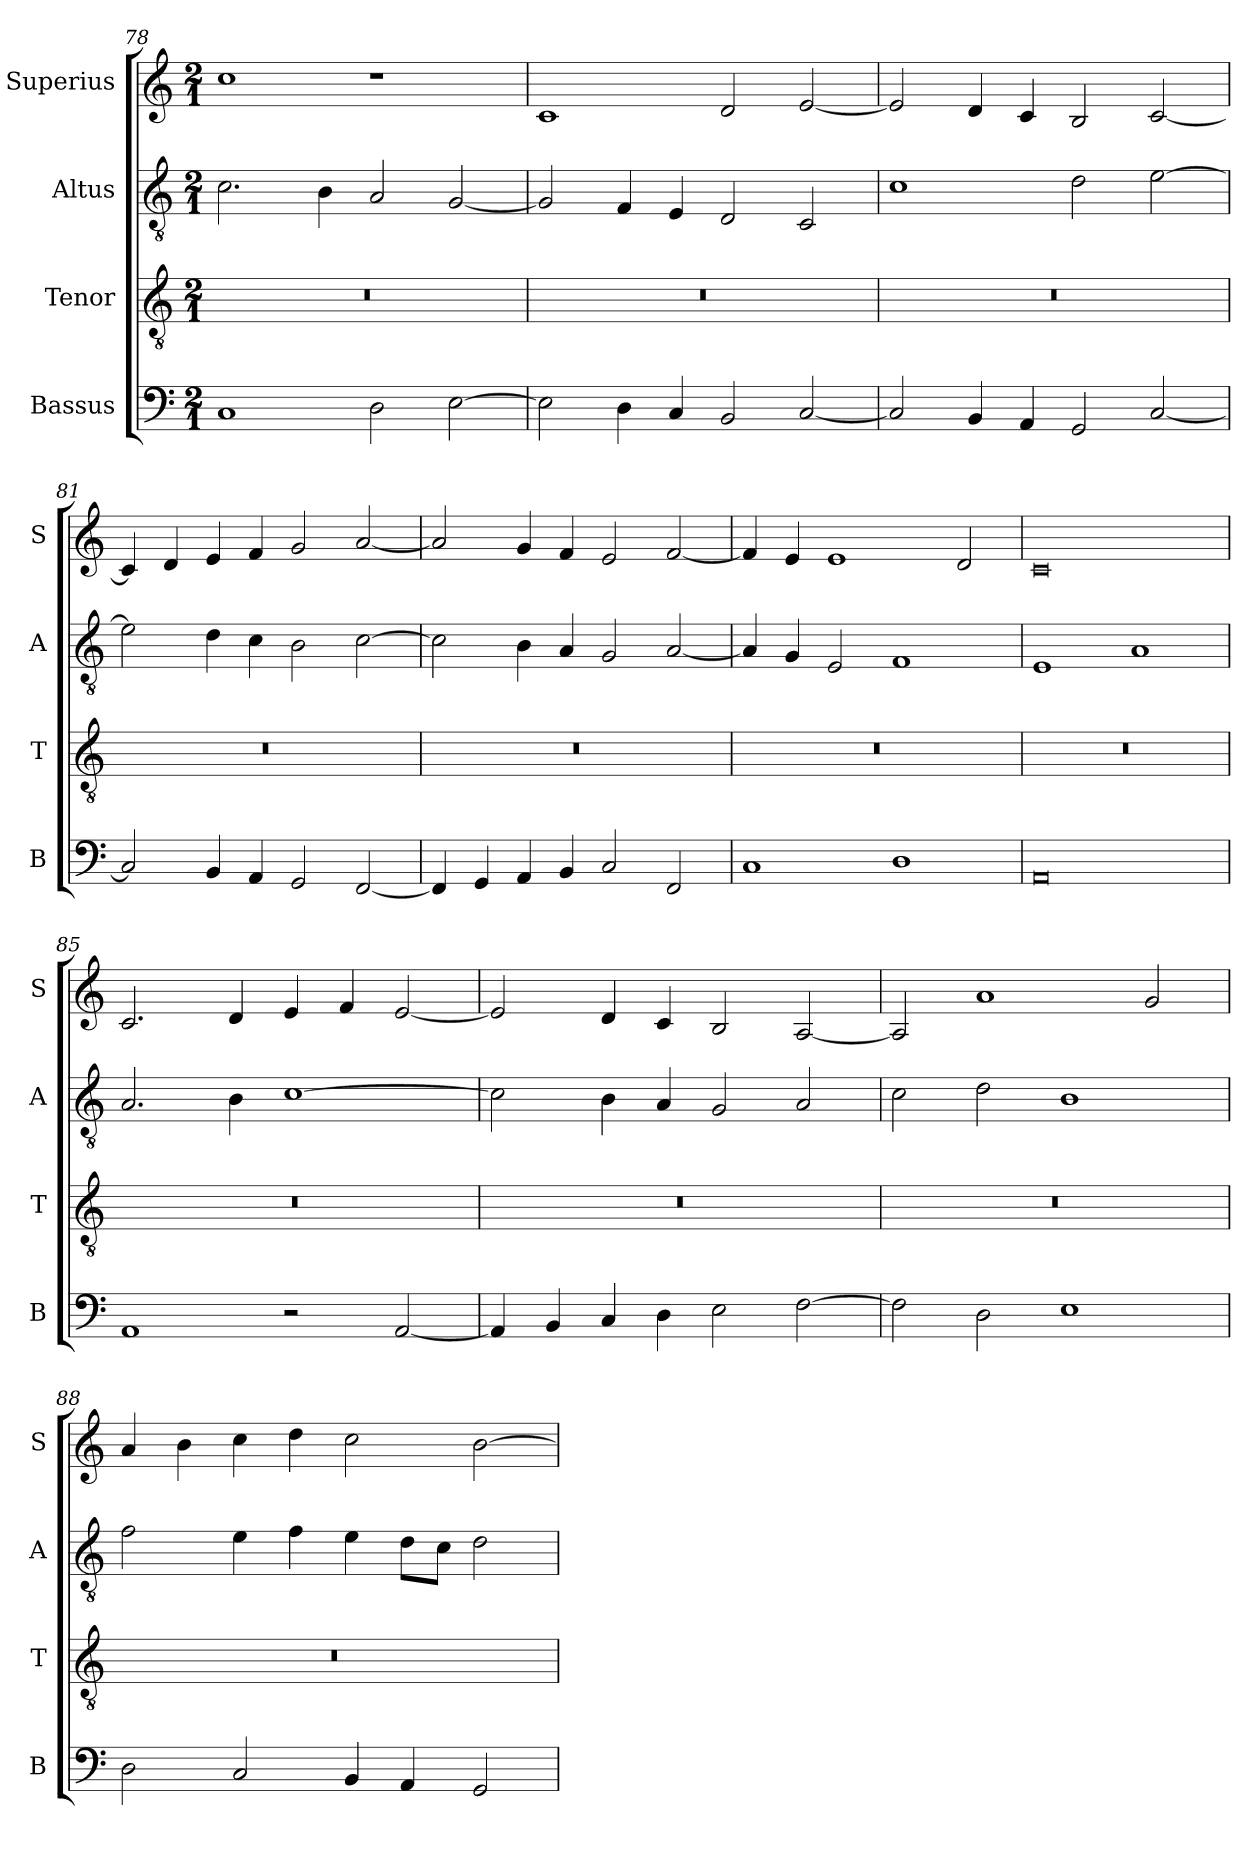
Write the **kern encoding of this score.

**kern	**kern	**kern	**kern
*part4	*part3	*part2	*part1
*staff4	*staff3	*staff2	*staff1
*I"Bassus	*I"Tenor	*I"Altus	*I"Superius
*I'B	*I'T	*I'A	*I'S
*clefF4	*clefGv2	*clefGv2	*clefG2
*k[]	*k[]	*k[]	*k[]
*M2/1	*M2/1	*M2/1	*M2/1
=78	=78	=78	=78
1C	0r	2.c	1cc
.	.	4B	.
2D	.	2A	1r
[2E	.	[2G	.
=79	=79	=79	=79
2E]	0r	2G]	1c
4D	.	4F	.
4C	.	4E	.
2BB	.	2D	2d
[2C	.	2C	[2e
=80	=80	=80	=80
2C]	0r	1c	2e]
4BB	.	.	4d
4AA	.	.	4c
2GG	.	2d	2B
[2C	.	[2e	[2c
=81	=81	=81	=81
2C]	0r	2e]	4c]
.	.	.	4d
4BB	.	4d	4e
4AA	.	4c	4f
2GG	.	2B	2g
[2FF	.	[2c	[2a
=82	=82	=82	=82
4FF]	0r	2c]	2a]
4GG	.	.	.
4AA	.	4B	4g
4BB	.	4A	4f
2C	.	2G	2e
2FF	.	[2A	[2f
=83	=83	=83	=83
1C	0r	4A]	4f]
.	.	4G	4e
.	.	2E	1e
1D	.	1F	.
.	.	.	2d
=84	=84	=84	=84
0AA	0r	1E	0c
.	.	1A	.
=85	=85	=85	=85
1AA	0r	2.A	2.c
.	.	4B	4d
2r	.	[1c	4e
.	.	.	4f
[2AA	.	.	[2e
=86	=86	=86	=86
4AA]	0r	2c]	2e]
4BB	.	.	.
4C	.	4B	4d
4D	.	4A	4c
2E	.	2G	2B
[2F	.	2A	[2A
=87	=87	=87	=87
2F]	0r	2c	2A]
2D	.	2d	1a
1E	.	1B	.
.	.	.	2g
=88	=88	=88	=88
2D	0r	2f	4a
.	.	.	4b
2C	.	4e	4cc
.	.	4f	4dd
4BB	.	4e	2cc
4AA	.	8dL	.
.	.	8cJ	.
2GG	.	2d	[2b
=	=	=	=
*-	*-	*-	*-
